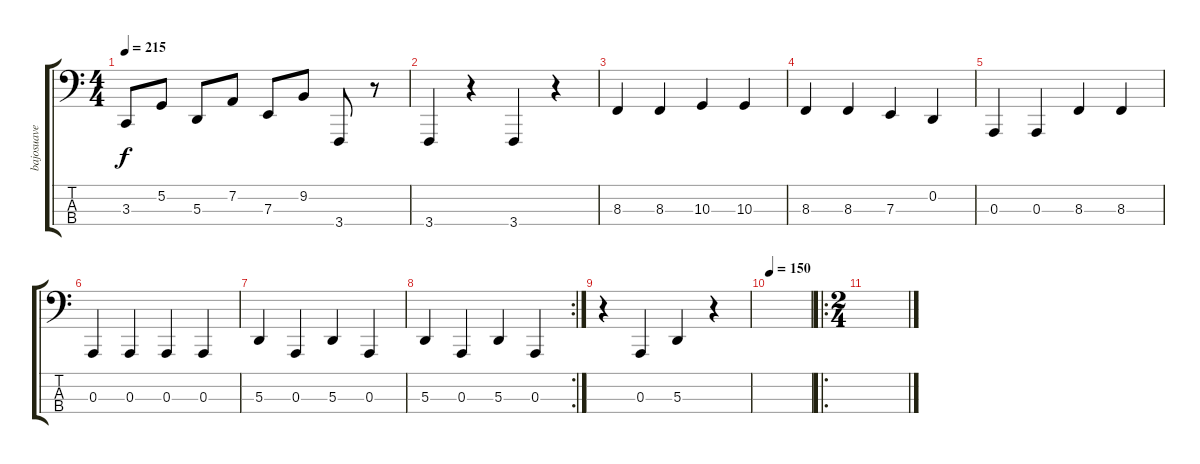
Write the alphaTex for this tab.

\track ("bajosuave" "bajosuave") {instrument tuba}
\staff {score tabs}
\tuning (G2 D2 A1 D1) {hide}
\ts (4 4)
\tempo 215
\clef f4
\ks c
3.3.8{dy f} 5.2.8 5.3.8 7.2.8 7.3.8 9.2.8 3.4.8 r.8 |
3.4.4 r.4 3.4.4 r.4 |
8.3.4 8.3.4 10.3.4 10.3.4 |
8.3.4 8.3.4 7.3.4 0.2.4 |
0.3.4 0.3.4 8.3.4 8.3.4 |
0.3.4 0.3.4 0.3.4 0.3.4 |
5.3.4 0.3.4 5.3.4 0.3.4 |
\rc 2
5.3.4 0.3.4 5.3.4 0.3.4 |
r.4 0.3.4 5.3.4 r.4 |
\tempo 150
|
\ro
\ts (2 4)
